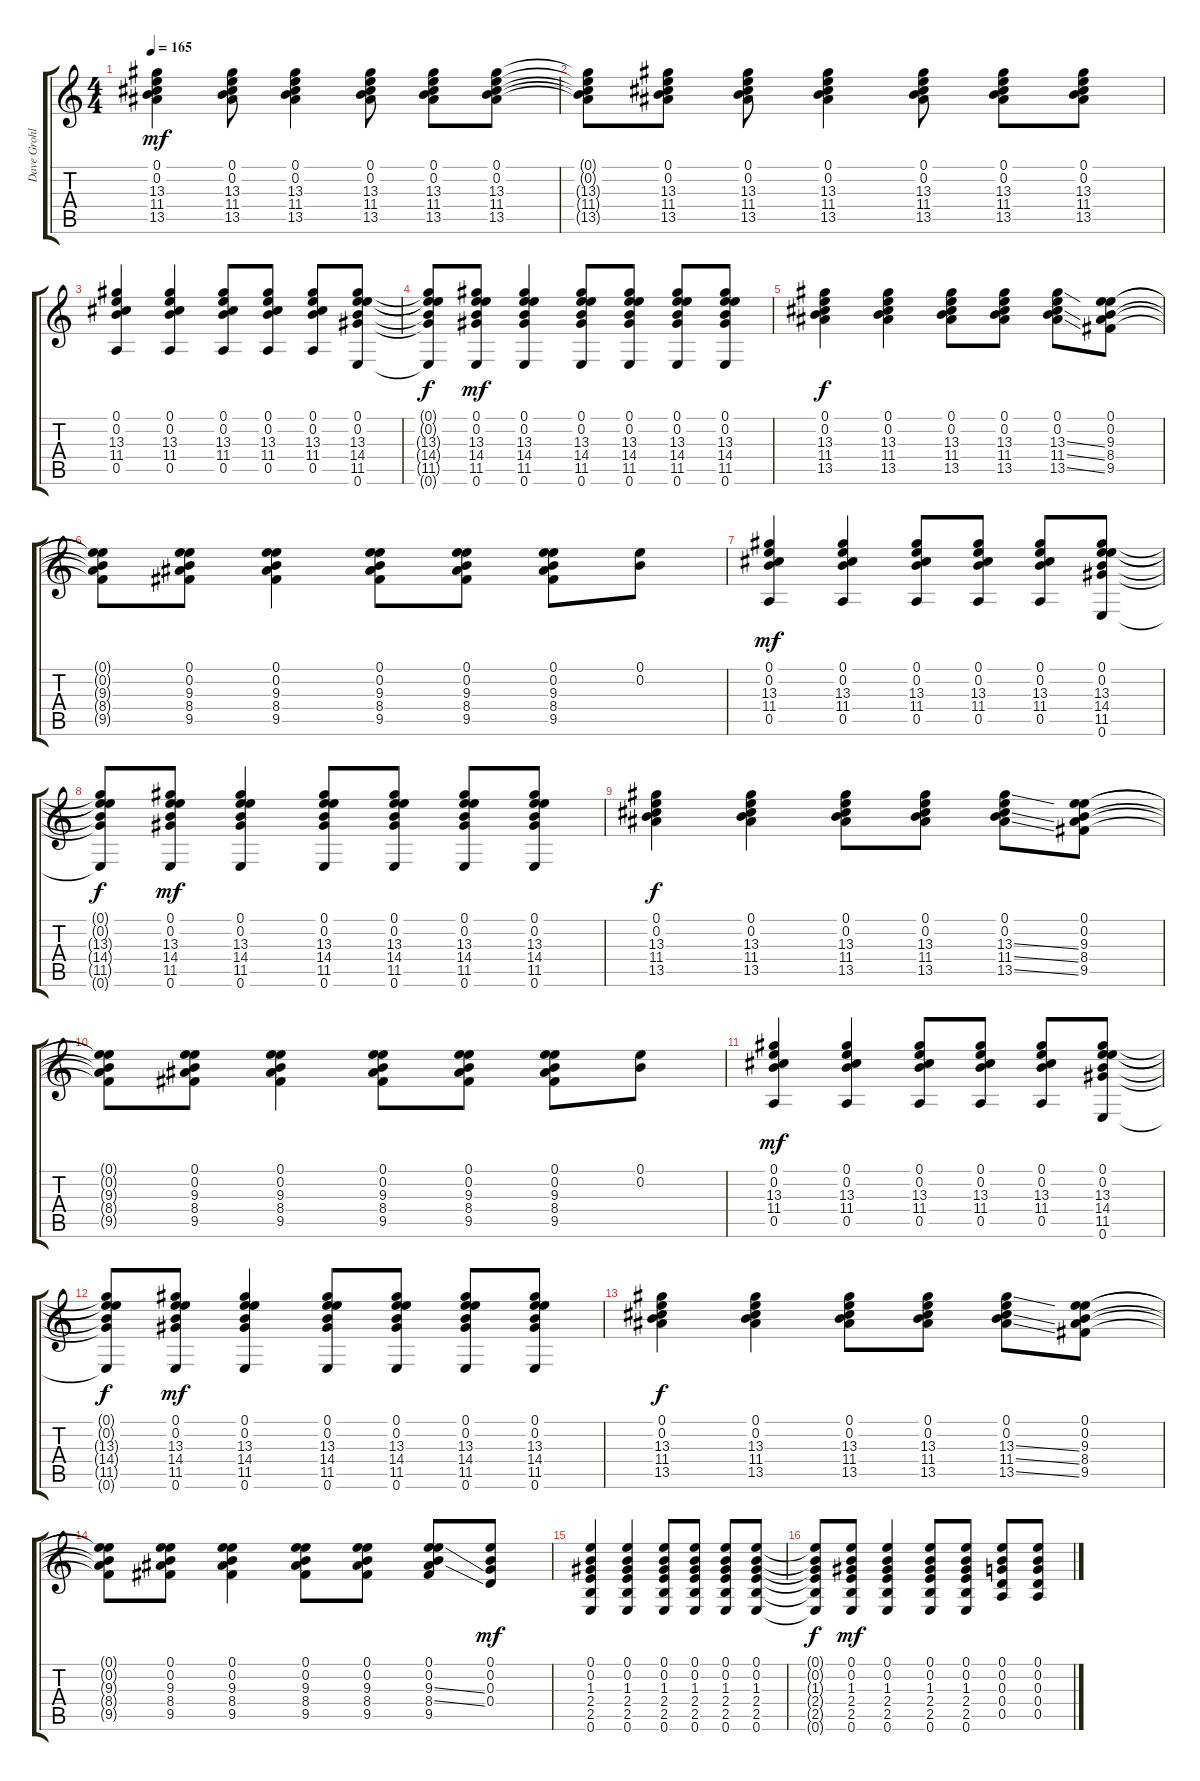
\track ("Dave Grohl - Rhythm Guitar [Left)" "Dave Grohl") {instrument acousticguitarsteel}
\staff {score tabs}
\tuning (E4 B3 G3 D3 A2 E2) {hide}
\ts (4 4)
\tempo 165
\clef g2
\ks c
(0.1 0.2 13.3 11.4 13.5).4{dy mf} (0.1 0.2 13.3 11.4 13.5).8 (0.1 0.2 13.3 11.4 13.5).4 (0.1 0.2 13.3 11.4 13.5).8 (0.1 0.2 13.3 11.4 13.5).8 (0.1 0.2 13.3 11.4 13.5).8 |
(0.1{t} 0.2{t} 13.3{t} 11.4{t} 13.5{t}).8 (0.1 0.2 13.3 11.4 13.5).8 (0.1 0.2 13.3 11.4 13.5).8 (0.1 0.2 13.3 11.4 13.5).4 (0.1 0.2 13.3 11.4 13.5).8 (0.1 0.2 13.3 11.4 13.5).8 (0.1 0.2 13.3 11.4 13.5).8 |
(0.1 0.2 13.3 11.4 0.5).4 (0.1 0.2 13.3 11.4 0.5).4 (0.1 0.2 13.3 11.4 0.5).8 (0.1 0.2 13.3 11.4 0.5).8 (0.1 0.2 13.3 11.4 0.5).8 (0.1 0.2 13.3 14.4 11.5 0.6).8 |
(0.1{t} 0.2{t} 13.3{t} 14.4{t} 11.5{t} 0.6{t}).8{dy f} (0.1 0.2 13.3 14.4 11.5 0.6).8{dy mf} (0.1 0.2 13.3 14.4 11.5 0.6).4 (0.1 0.2 13.3 14.4 11.5 0.6).8 (0.1 0.2 13.3 14.4 11.5 0.6).8 (0.1 0.2 13.3 14.4 11.5 0.6).8 (0.1 0.2 13.3 14.4 11.5 0.6).8 |
(0.1 0.2 13.3 11.4 13.5).4{dy f} (0.1 0.2 13.3 11.4 13.5).4 (0.1 0.2 13.3 11.4 13.5).8 (0.1 0.2 13.3 11.4 13.5).8 (0.1 0.2 13.3{ss} 11.4{ss} 13.5{ss}).8 (0.1 0.2 9.3 8.4 9.5).8 |
(0.1{t} 0.2{t} 9.3{t} 8.4{t} 9.5{t}).8 (0.1 0.2 9.3 8.4 9.5).8 (0.1 0.2 9.3 8.4 9.5).4 (0.1 0.2 9.3 8.4 9.5).8 (0.1 0.2 9.3 8.4 9.5).8 (0.1 0.2 9.3 8.4 9.5).8 (0.1 0.2).8 |
(0.1 0.2 13.3 11.4 0.5).4{dy mf} (0.1 0.2 13.3 11.4 0.5).4 (0.1 0.2 13.3 11.4 0.5).8 (0.1 0.2 13.3 11.4 0.5).8 (0.1 0.2 13.3 11.4 0.5).8 (0.1 0.2 13.3 14.4 11.5 0.6).8 |
(0.1{t} 0.2{t} 13.3{t} 14.4{t} 11.5{t} 0.6{t}).8{dy f} (0.1 0.2 13.3 14.4 11.5 0.6).8{dy mf} (0.1 0.2 13.3 14.4 11.5 0.6).4 (0.1 0.2 13.3 14.4 11.5 0.6).8 (0.1 0.2 13.3 14.4 11.5 0.6).8 (0.1 0.2 13.3 14.4 11.5 0.6).8 (0.1 0.2 13.3 14.4 11.5 0.6).8 |
(0.1 0.2 13.3 11.4 13.5).4{dy f} (0.1 0.2 13.3 11.4 13.5).4 (0.1 0.2 13.3 11.4 13.5).8 (0.1 0.2 13.3 11.4 13.5).8 (0.1 0.2 13.3{ss} 11.4{ss} 13.5{ss}).8 (0.1 0.2 9.3 8.4 9.5).8 |
(0.1{t} 0.2{t} 9.3{t} 8.4{t} 9.5{t}).8 (0.1 0.2 9.3 8.4 9.5).8 (0.1 0.2 9.3 8.4 9.5).4 (0.1 0.2 9.3 8.4 9.5).8 (0.1 0.2 9.3 8.4 9.5).8 (0.1 0.2 9.3 8.4 9.5).8 (0.1 0.2).8 |
(0.1 0.2 13.3 11.4 0.5).4{dy mf} (0.1 0.2 13.3 11.4 0.5).4 (0.1 0.2 13.3 11.4 0.5).8 (0.1 0.2 13.3 11.4 0.5).8 (0.1 0.2 13.3 11.4 0.5).8 (0.1 0.2 13.3 14.4 11.5 0.6).8 |
(0.1{t} 0.2{t} 13.3{t} 14.4{t} 11.5{t} 0.6{t}).8{dy f} (0.1 0.2 13.3 14.4 11.5 0.6).8{dy mf} (0.1 0.2 13.3 14.4 11.5 0.6).4 (0.1 0.2 13.3 14.4 11.5 0.6).8 (0.1 0.2 13.3 14.4 11.5 0.6).8 (0.1 0.2 13.3 14.4 11.5 0.6).8 (0.1 0.2 13.3 14.4 11.5 0.6).8 |
(0.1 0.2 13.3 11.4 13.5).4{dy f} (0.1 0.2 13.3 11.4 13.5).4 (0.1 0.2 13.3 11.4 13.5).8 (0.1 0.2 13.3 11.4 13.5).8 (0.1 0.2 13.3{ss} 11.4{ss} 13.5{ss}).8 (0.1 0.2 9.3 8.4 9.5).8 |
(0.1{t} 0.2{t} 9.3{t} 8.4{t} 9.5{t}).8 (0.1 0.2 9.3 8.4 9.5).8 (0.1 0.2 9.3 8.4 9.5).4 (0.1 0.2 9.3 8.4 9.5).8 (0.1 0.2 9.3 8.4 9.5).8 (0.1 0.2 9.3{ss} 8.4{ss} 9.5).8 (0.1 0.2 0.3 0.4).8{dy mf} |
(0.1 0.2 1.3 2.4 2.5 0.6).4 (0.1 0.2 1.3 2.4 2.5 0.6).4 (0.1 0.2 1.3 2.4 2.5 0.6).8 (0.1 0.2 1.3 2.4 2.5 0.6).8 (0.1 0.2 1.3 2.4 2.5 0.6).8 (0.1 0.2 1.3 2.4 2.5 0.6).8 |
(0.1{t} 0.2{t} 1.3{t} 2.4{t} 2.5{t} 0.6{t}).8{dy f} (0.1 0.2 1.3 2.4 2.5 0.6).8{dy mf} (0.1 0.2 1.3 2.4 2.5 0.6).4 (0.1 0.2 1.3 2.4 2.5 0.6).8 (0.1 0.2 1.3 2.4 2.5 0.6).8 (0.1 0.2 0.3 0.4 0.5).8 (0.1 0.2 0.3 0.4 0.5).8
